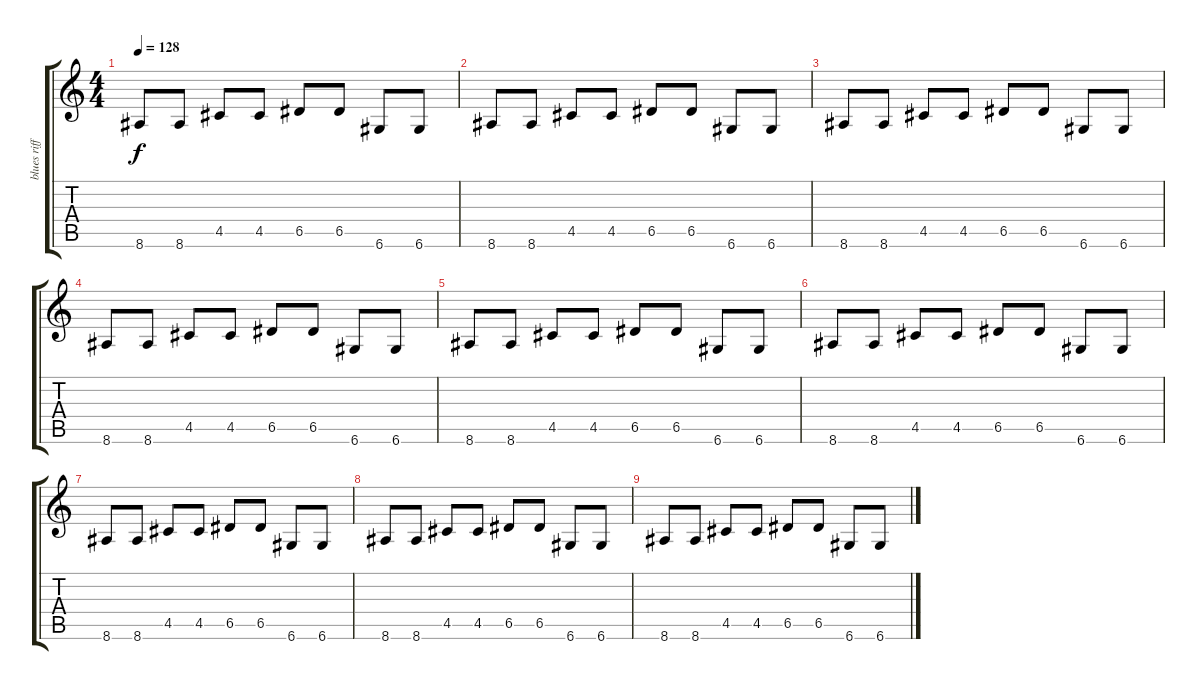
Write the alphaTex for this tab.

\track ("blues riff" "blues riff") {instrument distortionguitar}
\staff {score tabs}
\tuning (E4 B3 G3 D3 A2 D2) {hide}
\ts (4 4)
\tempo 128
\clef g2
\ks c
8.6.8{dy f} 8.6.8 4.5.8 4.5.8 6.5.8 6.5.8 6.6.8 6.6.8 |
8.6.8 8.6.8 4.5.8 4.5.8 6.5.8 6.5.8 6.6.8 6.6.8 |
8.6.8 8.6.8 4.5.8 4.5.8 6.5.8 6.5.8 6.6.8 6.6.8 |
8.6.8 8.6.8 4.5.8 4.5.8 6.5.8 6.5.8 6.6.8 6.6.8 |
8.6.8 8.6.8 4.5.8 4.5.8 6.5.8 6.5.8 6.6.8 6.6.8 |
8.6.8 8.6.8 4.5.8 4.5.8 6.5.8 6.5.8 6.6.8 6.6.8 |
8.6.8 8.6.8 4.5.8 4.5.8 6.5.8 6.5.8 6.6.8 6.6.8 |
8.6.8 8.6.8 4.5.8 4.5.8 6.5.8 6.5.8 6.6.8 6.6.8 |
8.6.8 8.6.8 4.5.8 4.5.8 6.5.8 6.5.8 6.6.8 6.6.8
